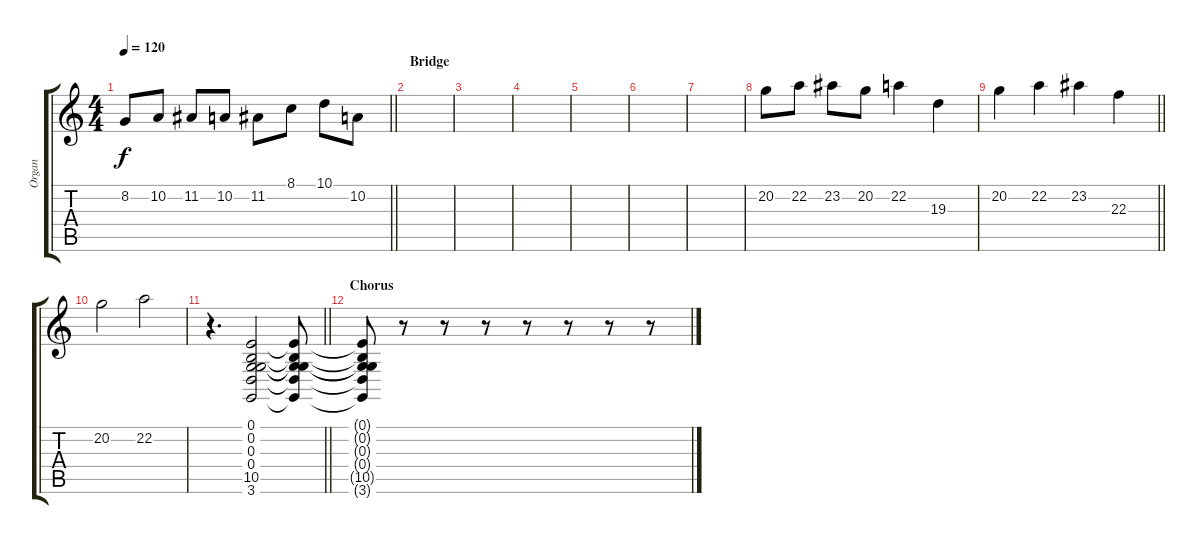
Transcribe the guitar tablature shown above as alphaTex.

\track ("Organ" "Organ") {instrument harmonica}
\staff {score tabs}
\tuning (E4 B3 G3 D3 A2 E2) {hide}
\ts (4 4)
\tempo 120
\clef g2
\barLineRight lightlight
\ks c
8.2.8{dy f} 10.2.8 11.2.8 10.2.8 11.2.8 8.1.8 10.1.8 10.2.8 |
\section ("" "Bridge")
|
|
|
|
|
|
20.2.8{instrument flute} 22.2.8 23.2.8 20.2.8 22.2.4 19.3.4 |
\barLineRight lightlight
20.2.4 22.2.4 23.2.4 22.3.4 |
20.2.2 22.2.2 |
\barLineRight lightlight
r.4{d} (0.1 0.2 0.3 0.4 10.5 3.6).2{instrument reversecymbal} (0.1{t} 0.2{t} 0.3{t} 0.4{t} 10.5{t} 3.6{t}).8 |
\section ("" "Chorus")
(0.1{t} 0.2{t} 0.3{t} 0.4{t} 10.5{t} 3.6{t}).8 r.8 r.8 r.8 r.8 r.8 r.8 r.8
